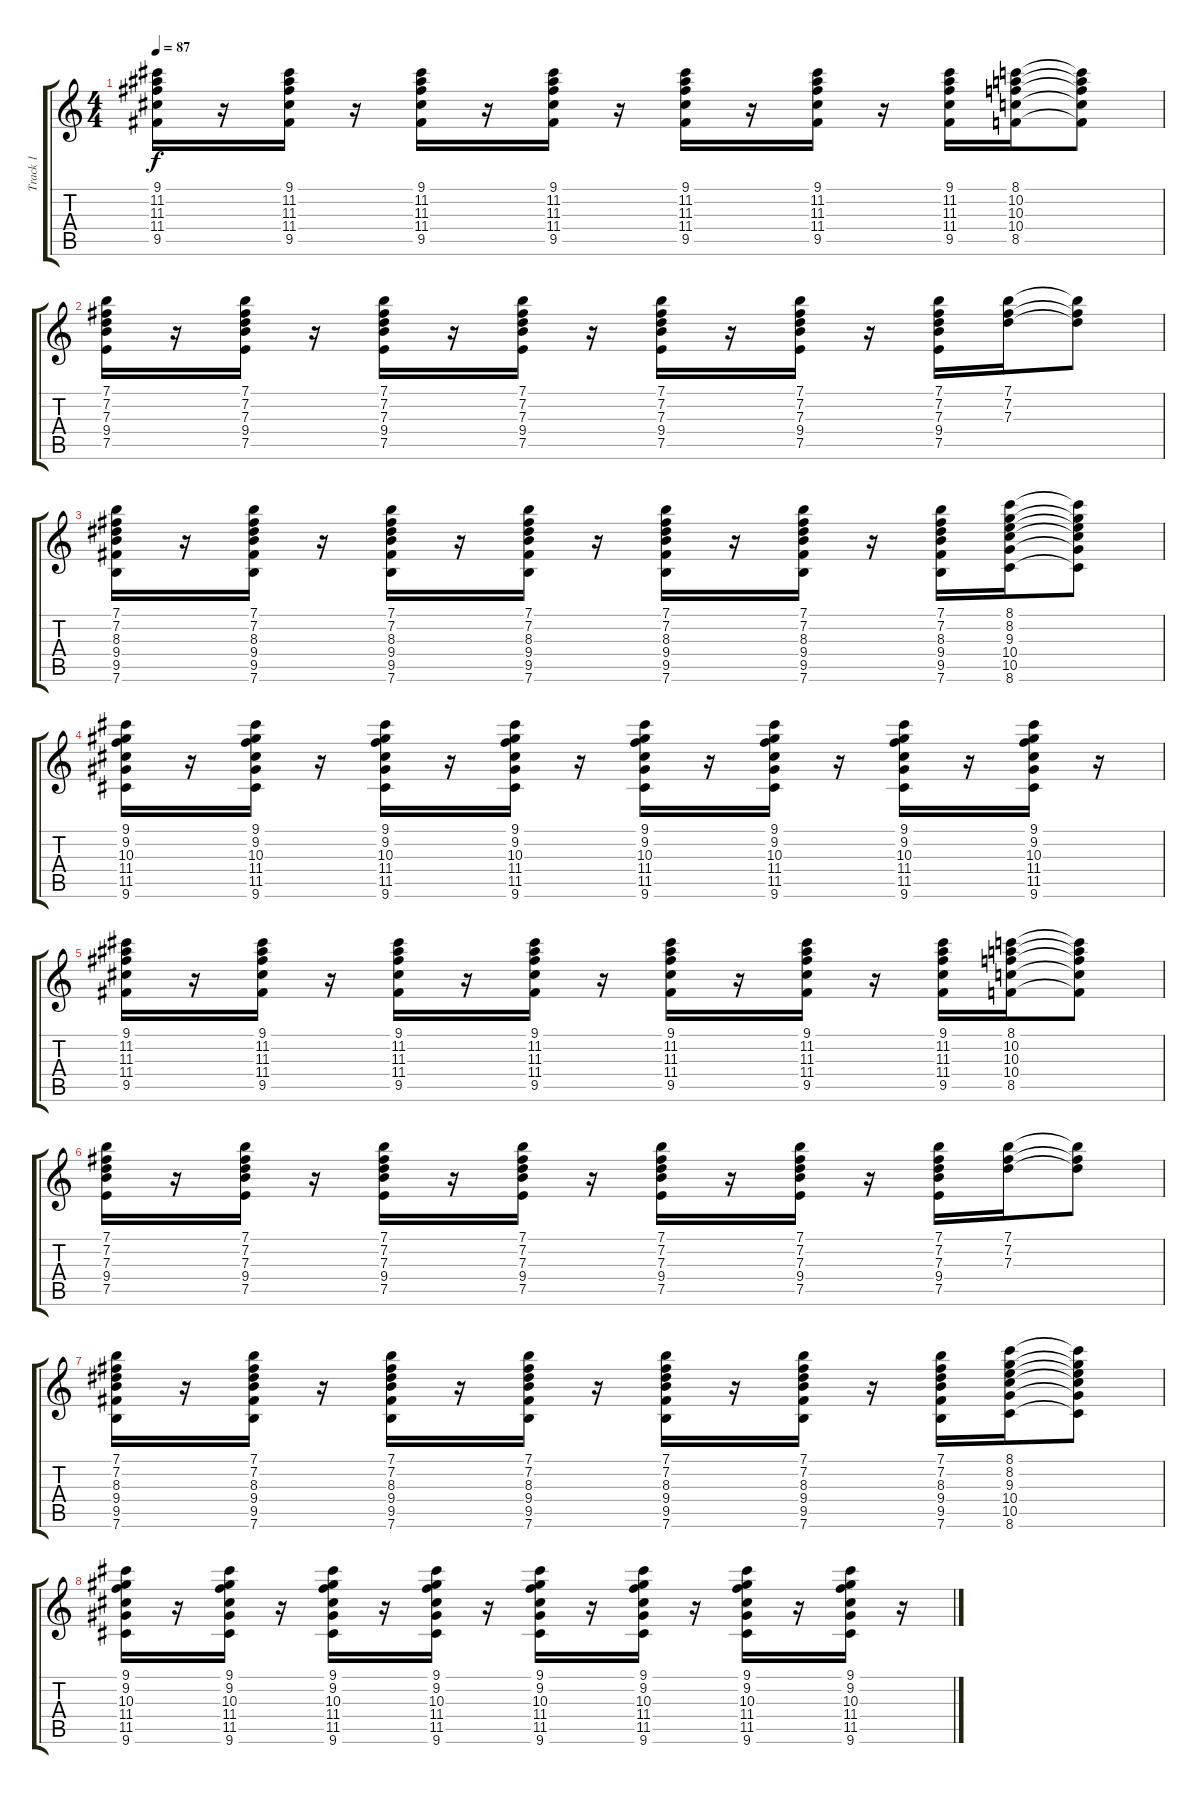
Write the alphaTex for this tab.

\track ("Track 1" "Track 1") {instrument acousticguitarsteel}
\staff {score tabs}
\tuning (E4 B3 G3 D3 A2 E2) {hide}
\ts (4 4)
\tempo 87
\clef g2
\ks c
(9.1 11.2 11.3 11.4 9.5).16{dy f} r.16 (9.1 11.2 11.3 11.4 9.5).16 r.16 (9.1 11.2 11.3 11.4 9.5).16 r.16 (9.1 11.2 11.3 11.4 9.5).16 r.16 (9.1 11.2 11.3 11.4 9.5).16 r.16 (9.1 11.2 11.3 11.4 9.5).16 r.16 (9.1 11.2 11.3 11.4 9.5).16 (8.1 10.2 10.3 10.4 8.5).16 (8.1{t} 10.2{t} 10.3{t} 10.4{t} 8.5{t}).8 |
(7.1 7.2 7.3 9.4 7.5).16 r.16 (7.1 7.2 7.3 9.4 7.5).16 r.16 (7.1 7.2 7.3 9.4 7.5).16 r.16 (7.1 7.2 7.3 9.4 7.5).16 r.16 (7.1 7.2 7.3 9.4 7.5).16 r.16 (7.1 7.2 7.3 9.4 7.5).16 r.16 (7.1 7.2 7.3 9.4 7.5).16 (7.1 7.2 7.3).16 (7.1{t} 7.2{t} 7.3{t}).8 |
(7.1 7.2 8.3 9.4 9.5 7.6).16 r.16 (7.1 7.2 8.3 9.4 9.5 7.6).16 r.16 (7.1 7.2 8.3 9.4 9.5 7.6).16 r.16 (7.1 7.2 8.3 9.4 9.5 7.6).16 r.16 (7.1 7.2 8.3 9.4 9.5 7.6).16 r.16 (7.1 7.2 8.3 9.4 9.5 7.6).16 r.16 (7.1 7.2 8.3 9.4 9.5 7.6).16 (8.1 8.2 9.3 10.4 10.5 8.6).16 (8.1{t} 8.2{t} 9.3{t} 10.4{t} 10.5{t} 8.6{t}).8 |
(9.1 9.2 10.3 11.4 11.5 9.6).16 r.16 (9.1 9.2 10.3 11.4 11.5 9.6).16 r.16 (9.1 9.2 10.3 11.4 11.5 9.6).16 r.16 (9.1 9.2 10.3 11.4 11.5 9.6).16 r.16 (9.1 9.2 10.3 11.4 11.5 9.6).16 r.16 (9.1 9.2 10.3 11.4 11.5 9.6).16 r.16 (9.1 9.2 10.3 11.4 11.5 9.6).16 r.16 (9.1 9.2 10.3 11.4 11.5 9.6).16 r.16 |
(9.1 11.2 11.3 11.4 9.5).16 r.16 (9.1 11.2 11.3 11.4 9.5).16 r.16 (9.1 11.2 11.3 11.4 9.5).16 r.16 (9.1 11.2 11.3 11.4 9.5).16 r.16 (9.1 11.2 11.3 11.4 9.5).16 r.16 (9.1 11.2 11.3 11.4 9.5).16 r.16 (9.1 11.2 11.3 11.4 9.5).16 (8.1 10.2 10.3 10.4 8.5).16 (8.1{t} 10.2{t} 10.3{t} 10.4{t} 8.5{t}).8 |
(7.1 7.2 7.3 9.4 7.5).16 r.16 (7.1 7.2 7.3 9.4 7.5).16 r.16 (7.1 7.2 7.3 9.4 7.5).16 r.16 (7.1 7.2 7.3 9.4 7.5).16 r.16 (7.1 7.2 7.3 9.4 7.5).16 r.16 (7.1 7.2 7.3 9.4 7.5).16 r.16 (7.1 7.2 7.3 9.4 7.5).16 (7.1 7.2 7.3).16 (7.1{t} 7.2{t} 7.3{t}).8 |
(7.1 7.2 8.3 9.4 9.5 7.6).16 r.16 (7.1 7.2 8.3 9.4 9.5 7.6).16 r.16 (7.1 7.2 8.3 9.4 9.5 7.6).16 r.16 (7.1 7.2 8.3 9.4 9.5 7.6).16 r.16 (7.1 7.2 8.3 9.4 9.5 7.6).16 r.16 (7.1 7.2 8.3 9.4 9.5 7.6).16 r.16 (7.1 7.2 8.3 9.4 9.5 7.6).16 (8.1 8.2 9.3 10.4 10.5 8.6).16 (8.1{t} 8.2{t} 9.3{t} 10.4{t} 10.5{t} 8.6{t}).8 |
(9.1 9.2 10.3 11.4 11.5 9.6).16 r.16 (9.1 9.2 10.3 11.4 11.5 9.6).16 r.16 (9.1 9.2 10.3 11.4 11.5 9.6).16 r.16 (9.1 9.2 10.3 11.4 11.5 9.6).16 r.16 (9.1 9.2 10.3 11.4 11.5 9.6).16 r.16 (9.1 9.2 10.3 11.4 11.5 9.6).16 r.16 (9.1 9.2 10.3 11.4 11.5 9.6).16 r.16 (9.1 9.2 10.3 11.4 11.5 9.6).16 r.16
